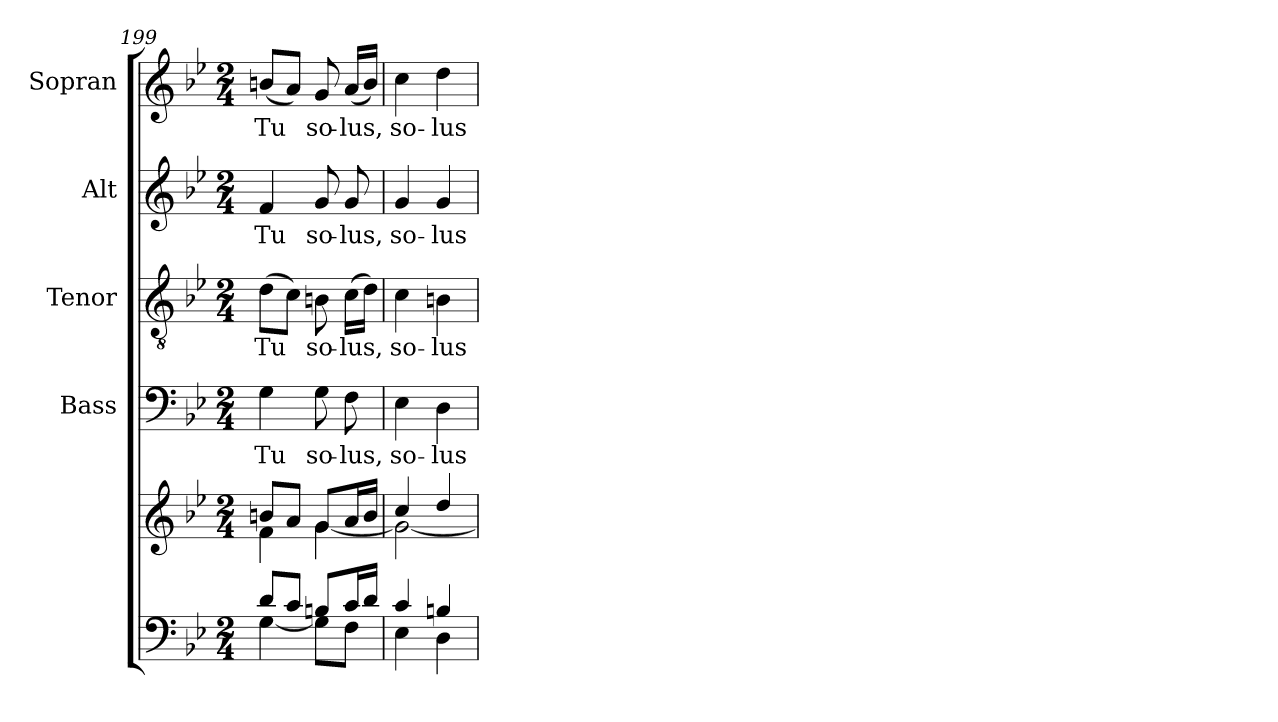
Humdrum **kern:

**kern	**kern	**kern	**text	**kern	**text	**kern	**text	**kern	**text
*part5	*part5	*part4	*part4	*part3	*part3	*part2	*part2	*part1	*part1
*staff6	*staff5	*staff4	*staff4	*staff3	*staff3	*staff2	*staff2	*staff1	*staff1
*	*	*I"Bass	*	*I"Tenor	*	*I"Alt	*	*I"Sopran	*
*	*	*I'B.	*	*I'T.	*	*I'A.	*	*I'S.	*
*clefF4	*clefG2	*clefF4	*	*clefGv2	*	*clefG2	*	*clefG2	*
*k[b-e-]	*k[b-e-]	*k[b-e-]	*	*k[b-e-]	*	*k[b-e-]	*	*k[b-e-]	*
*B-:	*B-:	*B-:	*	*B-:	*	*B-:	*	*B-:	*
*M2/4	*M2/4	*M2/4	*	*M2/4	*	*M2/4	*	*M2/4	*
=199	=199	=199	=199	=199	=199	=199	=199	=199	=199
*^	*^	*	*	*	*	*	*	*	*
!	!	!	!	!	!LO:LY:b	!	!LO:LY:b	!	!LO:LY:b	!	!LO:LY:b
8d/L	[<4G\	8bn/L	4f\	4G\	Tu	(>8d\L	Tu	4f/	Tu	(<8bn/L	Tu
8c/J	.	8a/J	.	.	.	8c\J)	.	.	.	8a/J)	.
!	!	!	!	!	!LO:LY:b	!	!LO:LY:b	!	!LO:LY:b	!	!LO:LY:b
8Bn/L	8G\L]	8g/L	[<4g\	8G\	so-	8Bn\	so-	8g/	so-	8g/	so-
!	!	!	!	!	!LO:LY:b	!	!LO:LY:b	!	!LO:LY:b	!	!LO:LY:b
16c/L	8F\J	16a/L	.	8F\	-lus,	(>16c\LL	-lus,	8g/	-lus,	(<16a/LL	-lus,
16d/JJ	.	16b/JJ	.	.	.	16d\JJ)	.	.	.	16b/JJ)	.
=200	=200	=200	=200	=200	=200	=200	=200	=200	=200	=200	=200
!	!	!	!	!	!LO:LY:b	!	!LO:LY:b	!	!LO:LY:b	!	!LO:LY:b
4c/	4E-\	4cc/	2g\_	4E-\	so-	4c\	so-	4g/	so-	4cc\	so-
!	!	!	!	!	!LO:LY:b	!	!LO:LY:b	!	!LO:LY:b	!	!LO:LY:b
4Bn/	4D\	4dd/	.	4D\	-lus	4Bn\	-lus	4g/	-lus	4dd\	-lus
*v	*v	*	*	*	*	*	*	*	*	*	*
*	*v	*v	*	*	*	*	*	*	*	*
=	=	=	=	=	=	=	=	=	=
*-	*-	*-	*-	*-	*-	*-	*-	*-	*-
